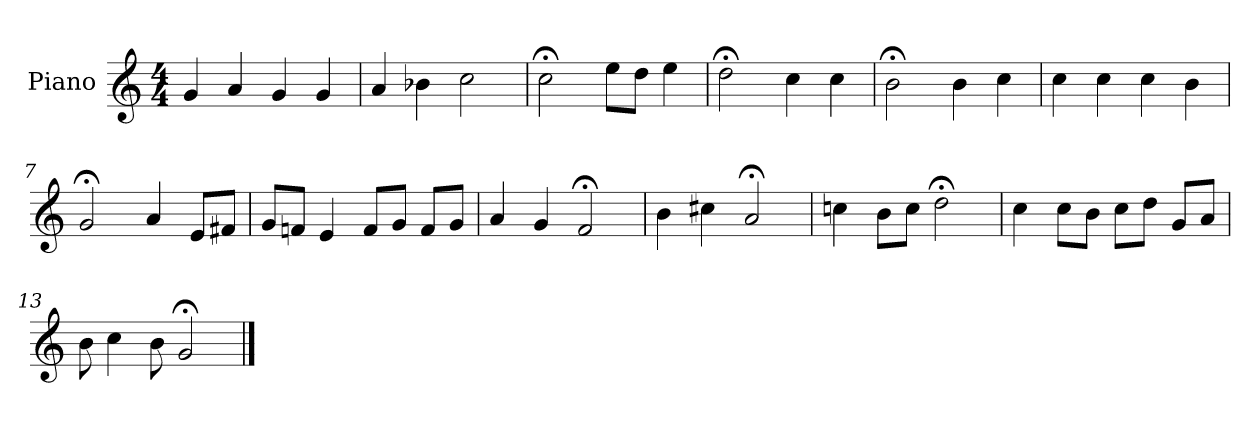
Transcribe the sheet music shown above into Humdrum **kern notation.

**kern
*part1
*staff1
*I"Piano
*I'Pno
*clefG2
*k[]
*M4/4
=1
4g/
4a/
4g/
4g/
=2
4a/
4b-X\
2cc\
=3
2cc;<\
8ee\L
8dd\J
4ee\
=4
2dd;<\
4cc\
4cc\
=5
2b;<\
4b\
4cc\
=6
4cc\
4cc\
4cc\
4b\
=7
2g;</
4a/
8e/L
8f#X/J
=8
8g/L
8fn/J
4e/
8f/L
8g/J
8f/L
8g/J
=9
4a/
4g/
2f;</
=10
4b\
4cc#X\
2a;</
=11
4ccn\
8b\L
8cc\J
2dd;<\
=12
4cc\
8cc\L
8b\J
8cc\L
8dd\J
8g/L
8a/J
=13
8b\
4cc\
8b\
2g;</
==
*-
